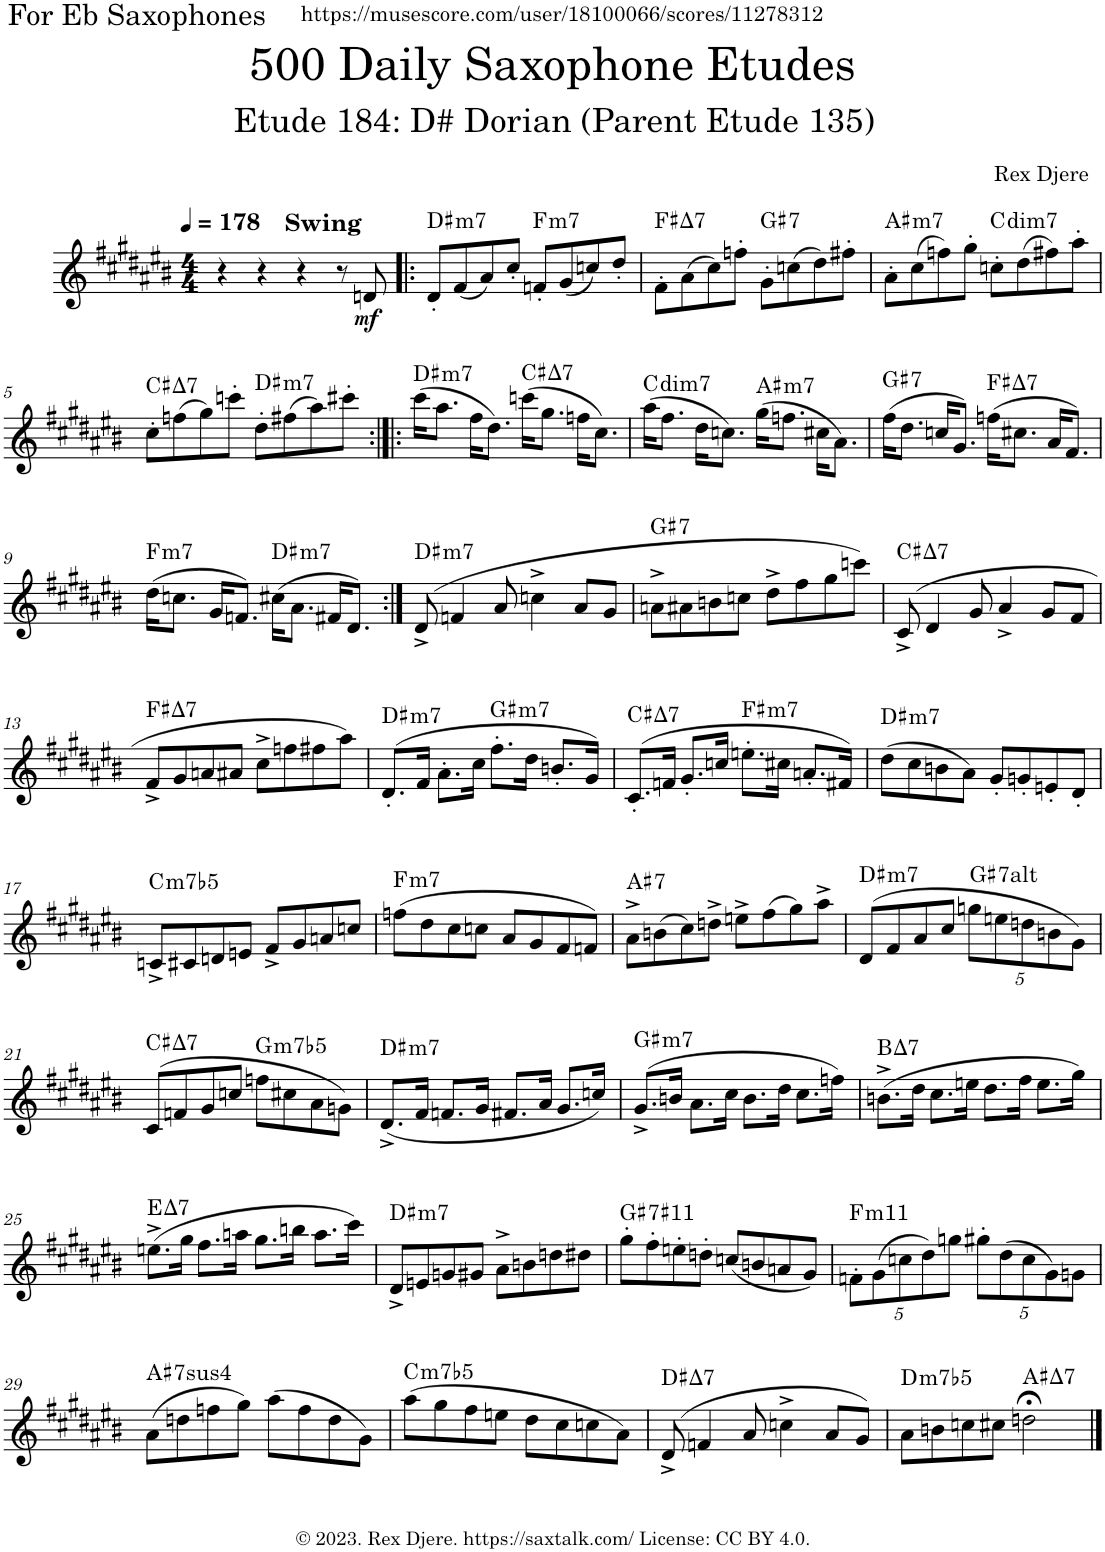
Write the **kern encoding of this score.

**kern	**dynam	**harte
*part1	*part1	*part1
*staff1	*staff1	*
*I"Alto Saxophone	*	*
*I'A. Sax.	*	*
*clefG2	*	*
*Trd5c9	*	*
*k[f#c#g#d#a#e#b#]	*	*
*M4/4	*	*
*MM178	*	*
=1	=1	=1
!LO:TX:a:B:t=Swing	!	!
4r	.	.
4r	.	.
4r	.	.
8r	.	.
!	!LO:DY:b	!
8dn/	mf	.
=2!|:	=2!|:	=2!|:
!	!	!LO:H:kt=m7
8d#'/L	.	D#:min7
(8f#/	.	.
8a#/)	.	.
8cc#'/J	.	.
!	!	!LO:H:kt=m7
8fn'/L	.	F:min7
(8g#/	.	.
8ccn/)	.	.
8dd#'/J	.	.
=3	=3	=3
!	!	!LO:H:kt=7
8f#'\L	.	F#:maj7
(8a#\	.	.
8cc#\)	.	.
8ffn'\J	.	.
!	!	!LO:H:kt=7
8g#'\L	.	G#:7
(8ccn\	.	.
8dd#\)	.	.
8ff#X'\J	.	.
=4	=4	=4
!	!	!LO:H:kt=m7
8a#'\L	.	A#:min7
(8cc#\	.	.
8ffn\)	.	.
8gg#'\J	.	.
!	!	!LO:H:kt=dim7
8ccn'\L	.	C:dim7
(8dd#\	.	.
8ff#X\)	.	.
8aa#'\J	.	.
!!LO:LB:g=z
=5	=5	=5
!	!	!LO:H:kt=7
8cc#'\L	.	C#:maj7
(8ffn\	.	.
8gg#\)	.	.
8cccn'\J	.	.
!	!	!LO:H:kt=m7
8dd#'\L	.	D#:min7
(8ff#X\	.	.
8aa#\)	.	.
8ccc#X'\J	.	.
=6:|!|:	=6:|!|:	=6:|!|:
!	!	!LO:H:kt=m7
(16ccc#\KL	.	D#:min7
8.aa#\J	.	.
16ff#\KL	.	.
8.dd#\J)	.	.
!	!	!LO:H:kt=7
(16cccn\KL	.	C#:maj7
8.gg#\J	.	.
16ffn\KL	.	.
8.cc#\J)	.	.
=7	=7	=7
!	!	!LO:H:kt=dim7
(16aa#\KL	.	C:dim7
8.ff#\J	.	.
16dd#\KL	.	.
8.ccn\J)	.	.
!	!	!LO:H:kt=m7
(16gg#\KL	.	A#:min7
8.ffn\J	.	.
16cc#X\KL	.	.
8.a#\J)	.	.
=8	=8	=8
!	!	!LO:H:kt=7
(16ff#\KL	.	G#:7
8.dd#\J	.	.
16ccn/KL	.	.
8.g#/J)	.	.
!	!	!LO:H:kt=7
(16ffn\KL	.	F#:maj7
8.cc#X\J	.	.
16a#/KL	.	.
8.f#/J)	.	.
!!LO:LB:g=z
=9	=9	=9
!	!	!LO:H:kt=m7
(16dd#\KL	.	F:min7
8.ccn\J	.	.
16g#/KL	.	.
8.fn/J)	.	.
!	!	!LO:H:kt=m7
(16cc#X\KL	.	D#:min7
8.a#\J	.	.
16f#X/KL	.	.
8.d#/J)	.	.
=10:|!	=10:|!	=10:|!
!	!	!LO:H:kt=m7
(8d#^/	.	D#:min7
4fn/	.	.
8a#/	.	.
4ccn^\	.	.
8a#/L	.	.
8g#/J	.	.
=11	=11	=11
!	!	!LO:H:kt=7
8an^\L	.	G#:7
8a#X\	.	.
8bn\	.	.
8ccn\J	.	.
8dd#^\L	.	.
8ff#\	.	.
8gg#\	.	.
8cccn\J)	.	.
=12	=12	=12
!	!	!LO:H:kt=7
(8c#^/	.	C#:maj7
4d#/	.	.
8g#/	.	.
4a#^/	.	.
8g#/L	.	.
8f#/J	.	.
!!LO:LB:g=z
=13	=13	=13
!	!	!LO:H:kt=7
8f#^/L	.	F#:maj7
8g#/	.	.
8an/	.	.
8a#X/J	.	.
8cc#^\L	.	.
8ffn\	.	.
8ff#X\	.	.
8aa#\J)	.	.
=14	=14	=14
!	!	!LO:H:kt=m7
(8.d#'/L	.	D#:min7
16f#/Jk	.	.
8.a#'\L	.	.
16cc#\Jk	.	.
!	!	!LO:H:kt=m7
8.ff#'\L	.	G#:min7
16dd#\Jk	.	.
8.bn'/L	.	.
16g#/Jk)	.	.
=15	=15	=15
!	!	!LO:H:kt=7
(8.c#'/L	.	C#:maj7
16fn/Jk	.	.
8.g#'/L	.	.
16ccn/Jk	.	.
!	!	!LO:H:kt=m7
8.een'\L	.	F#:min7
16cc#X\Jk	.	.
8.an'/L	.	.
16f#X/Jk)	.	.
=16	=16	=16
!	!	!LO:H:kt=m7
(8dd#\L	.	D#:min7
8cc#\	.	.
8bn\	.	.
8a#\J)	.	.
8g#'/L	.	.
8gn'/	.	.
8en'/	.	.
8d#'/J	.	.
!!LO:LB:g=z
=17	=17	=17
!	!	!LO:H:kt=m7b5
8cn^/L	.	C:hdim7
8c#X/	.	.
8dn/	.	.
8en/J	.	.
8f#^/L	.	.
8g#/	.	.
8an/	.	.
8ccn/J	.	.
=18	=18	=18
!	!	!LO:H:kt=m7
(8ffn\L	.	F:min7
8dd#\	.	.
8cc#\	.	.
8ccn\J	.	.
8a#/L	.	.
8g#/	.	.
8f#/	.	.
8fn/J)	.	.
=19	=19	=19
!	!	!LO:H:kt=7
8a#^\L	.	A#:7
(8bn\	.	.
8cc#\)	.	.
8ddn^\J	.	.
8een^\L	.	.
(8ff#\	.	.
8gg#\)	.	.
8aa#^\J	.	.
=20	=20	=20
!	!	!LO:H:kt=m7
(8d#/L	.	D#:min7
8f#/	.	.
8a#/	.	.
8cc#/J	.	.
*Xbrackettup	*	*
!	!	!LO:H:kt=7
10ggn\L	.	G#:(3,b5,#5,b7,b9,#9)
10een\	.	.
10ddn\	.	.
10bn\	.	.
10g#\J)	.	.
!!LO:LB:g=z
=21	=21	=21
!	!	!LO:H:kt=7
(8c#/L	.	C#:maj7
8fn/	.	.
8g#/	.	.
8ccn/J	.	.
!	!	!LO:H:kt=m7b5
8ffn\L	.	G:hdim7
8cc#X\	.	.
8a#\	.	.
8gn\J)	.	.
=22	=22	=22
!	!	!LO:H:kt=m7
(8.d#^/L	.	D#:min7
16f#/Jk	.	.
8.fn/L	.	.
16g#/Jk	.	.
8.f#X/L	.	.
16a#/Jk	.	.
8.g#/L	.	.
16ccn/Jk)	.	.
=23	=23	=23
!	!	!LO:H:kt=m7
(8.g#^/L	.	G#:min7
16bn/Jk	.	.
8.a#\L	.	.
16cc#\Jk	.	.
8.b\L	.	.
16dd#\Jk	.	.
8.cc#\L	.	.
16ffn\Jk)	.	.
=24	=24	=24
!	!	!LO:H:kt=7
(8.bn^\L	.	B:maj7
16dd#\Jk	.	.
8.cc#\L	.	.
16een\Jk	.	.
8.dd#\L	.	.
16ff#\Jk	.	.
8.ee\L	.	.
16gg#\Jk)	.	.
!!LO:LB:g=z
=25	=25	=25
!	!	!LO:H:kt=7
(8.een^\L	.	E:maj7
16gg#\Jk	.	.
8.ff#\L	.	.
16aan\Jk	.	.
8.gg#\L	.	.
16bbn\Jk	.	.
8.aa\L	.	.
16ccc#\Jk)	.	.
=26	=26	=26
!	!	!LO:H:kt=m7
8d#^/L	.	D#:min7
8en/	.	.
8gn/	.	.
8g#X/J	.	.
8a#^\L	.	.
8bn\	.	.
8ddn\	.	.
8dd#X\J	.	.
=27	=27	=27
!	!	!LO:H:kt=7
8gg#'\L	.	G#:7(#11)
8ff#'\	.	.
8een'\	.	.
8ddn'\J	.	.
(8ccn/L	.	.
8bn/	.	.
8an/	.	.
8g#/J)	.	.
=28	=28	=28
!	!	!LO:H:kt=m11
10fn'\L	.	F:min9(11)
(10g#\	.	.
10ccn\	.	.
10dd#\)	.	.
10ggn\J	.	.
10gg#X'\L	.	.
(10dd#\	.	.
10cc\	.	.
10g#\)	.	.
10gn\J	.	.
!!LO:LB:g=z
=29	=29	=29
!	!	!LO:H:kt=74
(8a#\L	.	A#:sus4(7)
8ddn\	.	.
8ffn\	.	.
8gg#\J)	.	.
(8aa#\L	.	.
8ff\	.	.
8dd\	.	.
8g#\J)	.	.
=30	=30	=30
!	!	!LO:H:kt=m7b5
(8aa#\L	.	C:hdim7
8gg#\	.	.
8ff#\	.	.
8een\J	.	.
8dd#\L	.	.
8cc#\	.	.
8ccn\	.	.
8a#\J)	.	.
=31	=31	=31
!	!	!LO:H:kt=7
(8d#^/	.	D#:maj7
4fn/	.	.
8a#/	.	.
4ccn^\	.	.
8a#/L	.	.
8g#/J)	.	.
=32	=32	=32
!	!	!LO:H:kt=m7b5
8a#\L	.	D:hdim7
8bn\	.	.
8ccn\	.	.
8cc#X\J	.	.
!	!	!LO:H:kt=7
2ddn;<\	.	A#:maj7
==	==	==
*-	*-	*-
